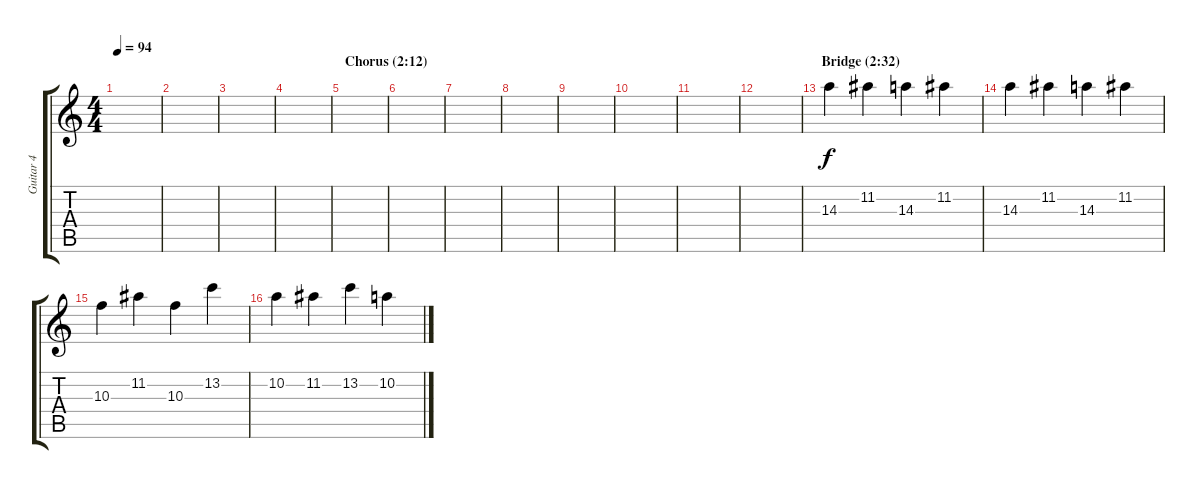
\track ("Guitar 4" "Guitar 4") {instrument electricguitarclean}
\staff {score tabs}
\tuning (E4 B3 G3 D3 A2 E2) {hide}
\ts (4 4)
\tempo 94
\clef g2
\ks c
|
|
|
|
\section ("" "Chorus (2:12)")
|
|
|
|
|
|
|
|
\section ("" "Bridge (2:32)")
14.3.4 11.2.4 14.3.4 11.2.4 |
14.3.4 11.2.4 14.3.4 11.2.4 |
10.3.4 11.2.4 10.3.4 13.2.4 |
10.2.4 11.2.4 13.2.4 10.2.4
